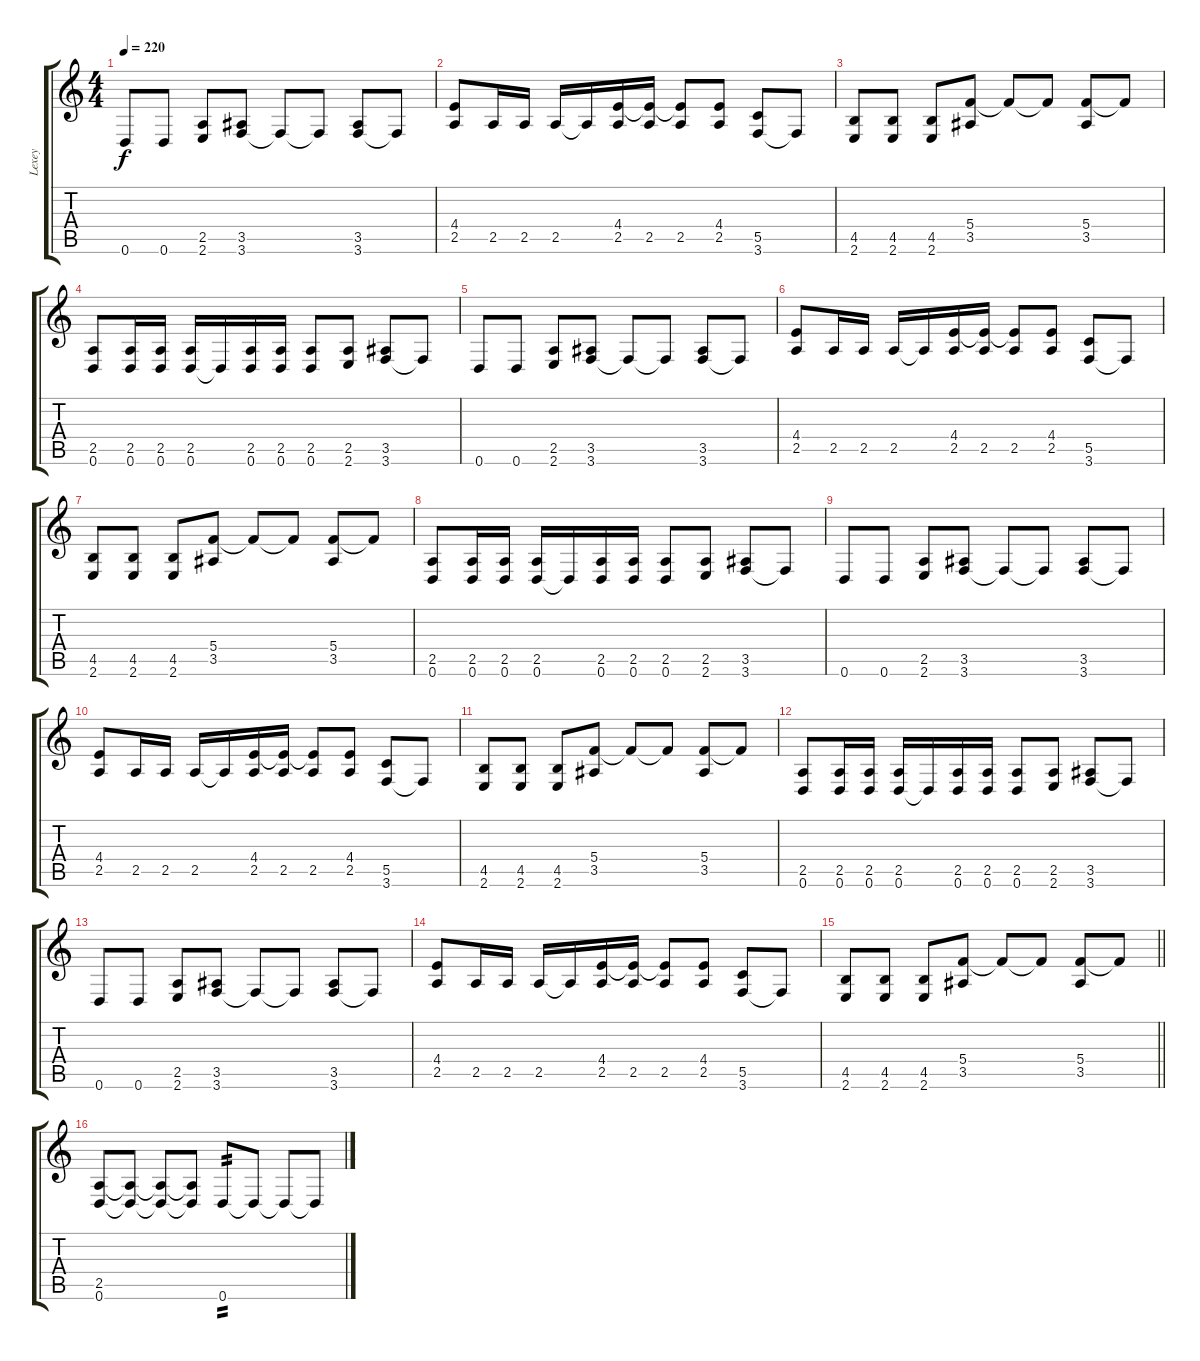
\track ("Lexey" "Lexey") {instrument distortionguitar}
\staff {score tabs}
\tuning (D4 A3 F3 C3 G2 D2) {hide}
\ts (4 4)
\tempo 220
\clef g2
\ks c
0.6.8{dy f} 0.6.8 (2.5 2.6).8 (3.5 3.6).8 3.6{t}.8 3.6{t}.8 (3.5 3.6).8 3.6{t}.8 |
(4.4 2.5).8 2.5.16 2.5.16 2.5.16 2.5{t}.16 (4.4 2.5).16 (4.4{t} 2.5).16 (4.4{t} 2.5).8 (4.4 2.5).8 (5.5 3.6).8 3.6{t}.8 |
(4.5 2.6).8 (4.5 2.6).8 (4.5 2.6).8 (5.4 3.5).8 5.4{t}.8 5.4{t}.8 (5.4 3.5).8 5.4{t}.8 |
(2.5 0.6).8 (2.5 0.6).16 (2.5 0.6).16 (2.5 0.6).16 0.6{t}.16 (2.5 0.6).16 (2.5 0.6).16 (2.5 0.6).8 (2.5 2.6).8 (3.5 3.6).8 3.6{t}.8 |
0.6.8 0.6.8 (2.5 2.6).8 (3.5 3.6).8 3.6{t}.8 3.6{t}.8 (3.5 3.6).8 3.6{t}.8 |
(4.4 2.5).8 2.5.16 2.5.16 2.5.16 2.5{t}.16 (4.4 2.5).16 (4.4{t} 2.5).16 (4.4{t} 2.5).8 (4.4 2.5).8 (5.5 3.6).8 3.6{t}.8 |
(4.5 2.6).8 (4.5 2.6).8 (4.5 2.6).8 (5.4 3.5).8 5.4{t}.8 5.4{t}.8 (5.4 3.5).8 5.4{t}.8 |
(2.5 0.6).8 (2.5 0.6).16 (2.5 0.6).16 (2.5 0.6).16 0.6{t}.16 (2.5 0.6).16 (2.5 0.6).16 (2.5 0.6).8 (2.5 2.6).8 (3.5 3.6).8 3.6{t}.8 |
0.6.8 0.6.8 (2.5 2.6).8 (3.5 3.6).8 3.6{t}.8 3.6{t}.8 (3.5 3.6).8 3.6{t}.8 |
(4.4 2.5).8 2.5.16 2.5.16 2.5.16 2.5{t}.16 (4.4 2.5).16 (4.4{t} 2.5).16 (4.4{t} 2.5).8 (4.4 2.5).8 (5.5 3.6).8 3.6{t}.8 |
(4.5 2.6).8 (4.5 2.6).8 (4.5 2.6).8 (5.4 3.5).8 5.4{t}.8 5.4{t}.8 (5.4 3.5).8 5.4{t}.8 |
(2.5 0.6).8 (2.5 0.6).16 (2.5 0.6).16 (2.5 0.6).16 0.6{t}.16 (2.5 0.6).16 (2.5 0.6).16 (2.5 0.6).8 (2.5 2.6).8 (3.5 3.6).8 3.6{t}.8 |
0.6.8 0.6.8 (2.5 2.6).8 (3.5 3.6).8 3.6{t}.8 3.6{t}.8 (3.5 3.6).8 3.6{t}.8 |
(4.4 2.5).8 2.5.16 2.5.16 2.5.16 2.5{t}.16 (4.4 2.5).16 (4.4{t} 2.5).16 (4.4{t} 2.5).8 (4.4 2.5).8 (5.5 3.6).8 3.6{t}.8 |
\barLineRight lightlight
(4.5 2.6).8 (4.5 2.6).8 (4.5 2.6).8 (5.4 3.5).8 5.4{t}.8 5.4{t}.8 (5.4 3.5).8 5.4{t}.8 |
(2.5 0.6).8 (2.5{t} 0.6{t}).8 (2.5{t} 0.6{t}).8 (2.5{t} 0.6{t}).8 0.6.8{tp 2} 0.6{t}.8 0.6{t}.8 0.6{t}.8
